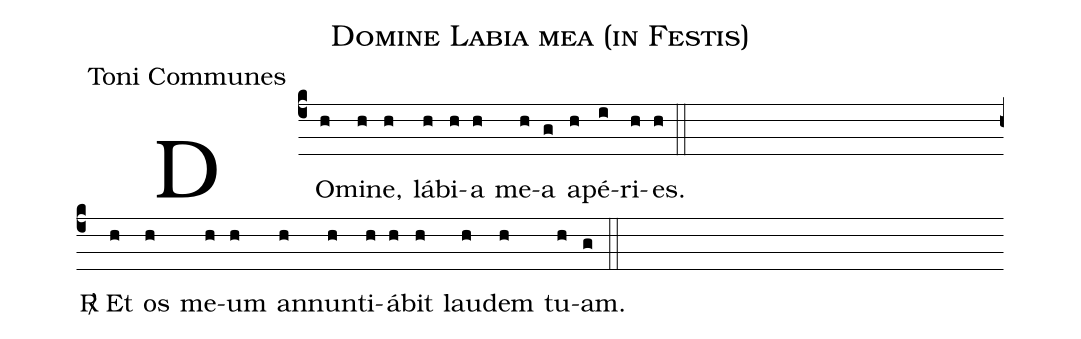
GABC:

name:Domine Labia mea (in Festis);
office-part:Toni Communes;
%%
(c4)DO(h)mi(h)ne,(h) lá(h)bi(h)a(h) me(h)a(g) a(h)pé(i)ri(h)es.(h) (::Z)
<sp>R/</sp> Et(h) os(h) me(h)um(h) an(h)nun(h)ti(h)á(h)bit(h) lau(h)dem(h) tu(h)am.(g::)
